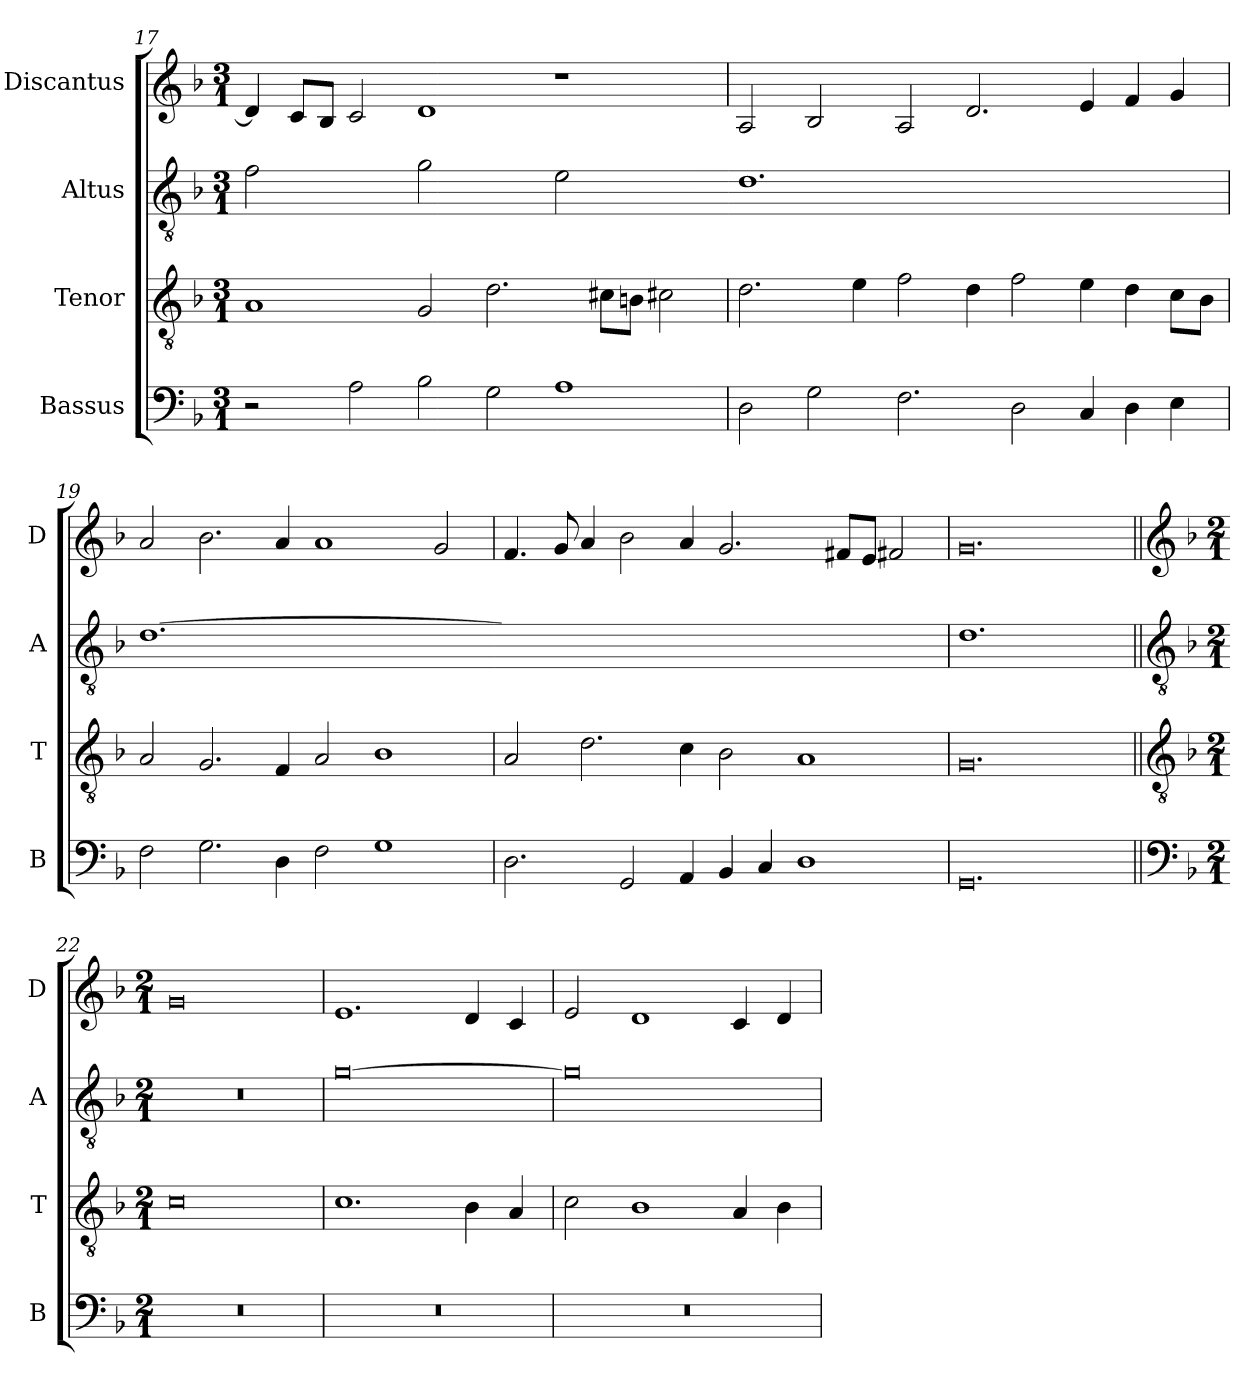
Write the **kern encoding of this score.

**kern	**kern	**kern	**kern
*part4	*part3	*part2	*part1
*staff4	*staff3	*staff2	*staff1
*I"Bassus	*I"Tenor	*I"Altus	*I"Discantus
*I'B	*I'T	*I'A	*I'D
*clefF4	*clefGv2	*clefGv2	*clefG2
*k[b-]	*k[b-]	*k[b-]	*k[b-]
*M3/1	*M3/1	*M3/1	*M3/1
=17	=17	=17	=17
!	!	!LO:N:vis=2	!
2r	1A	1f	4d/]
.	.	.	8c/L
.	.	.	8B-/J
2A\	.	.	2c/
!	!	!LO:N:vis=2	!
2B-\	2G/	1g	1d
2G\	2.d\	.	.
!	!	!LO:N:vis=2	!
1A	.	1e	1r
.	8c#X\L	.	.
.	8Bn\J	.	.
.	2c#X\	.	.
=18	=18	=18-	=18
!	!	!LO:N:vis=1.	!
2D\	2.d\	0.d	2A/
2G\	.	.	2B-/
.	4e\	.	.
2.F\	2f\	.	2A/
.	4d\	.	2.d/
2D\	2f\	.	.
4C/	4e\	.	4e/
4D\	4d\	.	4f/
4E\	8c\L	.	4g/
.	8B-\J	.	.
=19	=19	=19	=19
!	!	!LO:N:vis=1.	!
2F\	2A/	[0.d	2a/
2.G\	2.G/	.	2.b-\
4D\	4F/	.	4a/
2F\	2A/	.	1a
1G	1B-	.	.
.	.	.	2g/
=20	=20	=20-	=20
!	!	!LO:N:vis=1.	!
2.D\	2A/	0.dyy]	4.f/
.	.	.	8g/
.	2.d\	.	4a/
2GG/	.	.	2b-\
4AA/	4c\	.	4a/
4BB-/	2B-\	.	2.g/
4C/	.	.	.
1D	1A	.	.
.	.	.	8f#X/L
.	.	.	8e/J
.	.	.	2f#X/
=21	=21	=21	=21
!	!	!LO:N:vis=1.	!
0.GG	0.G	0.d	0.g
=22||	=22||	=22||	=22||
*clefF4	*clefGv2	*clefGv2	*clefG2
*k[b-]	*k[b-]	*k[b-]	*k[b-]
*M2/1	*M2/1	*M2/1	*M2/1
0r	0c	0r	0g
=23	=23	=23	=23
0r	1.c	[0g	1.e
.	4B-\	.	4d/
.	4A/	.	4c/
=24	=24	=24	=24
0r	2c\	0g]	2e/
.	1B-	.	1d
.	4A/	.	4c/
.	4B-\	.	4d/
=	=	=	=
*-	*-	*-	*-
